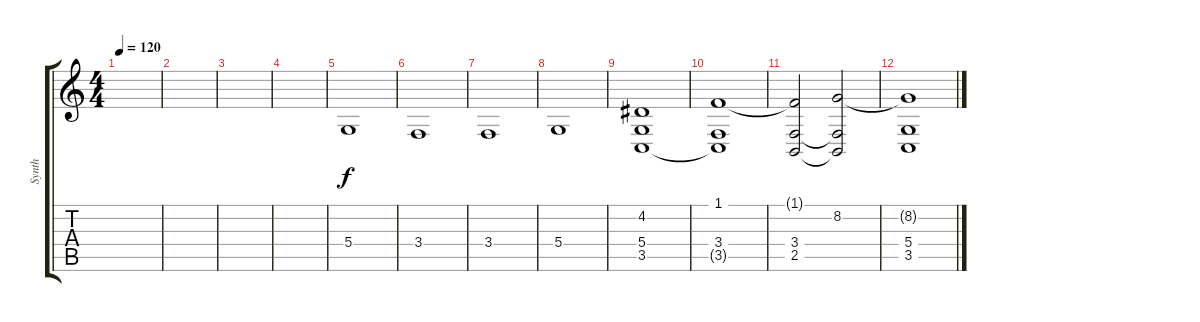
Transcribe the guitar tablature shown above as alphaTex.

\track ("Synth" "Synth") {instrument stringensemble1}
\staff {score tabs}
\tuning (E4 B3 G3 D3 A2 E2) {hide}
\ts (4 4)
\tempo 120
\clef g2
\ks c
|
|
|
|
5.4.1 |
3.4.1 |
3.4.1 |
5.4.1 |
(4.2 5.4 3.5).1 |
(1.1 3.4 3.5{t}).1 |
(1.1{t} 3.4 2.5).2 (8.2 3.4{t} 2.5{t}).2 |
(8.2{t} 5.4 3.5).1
